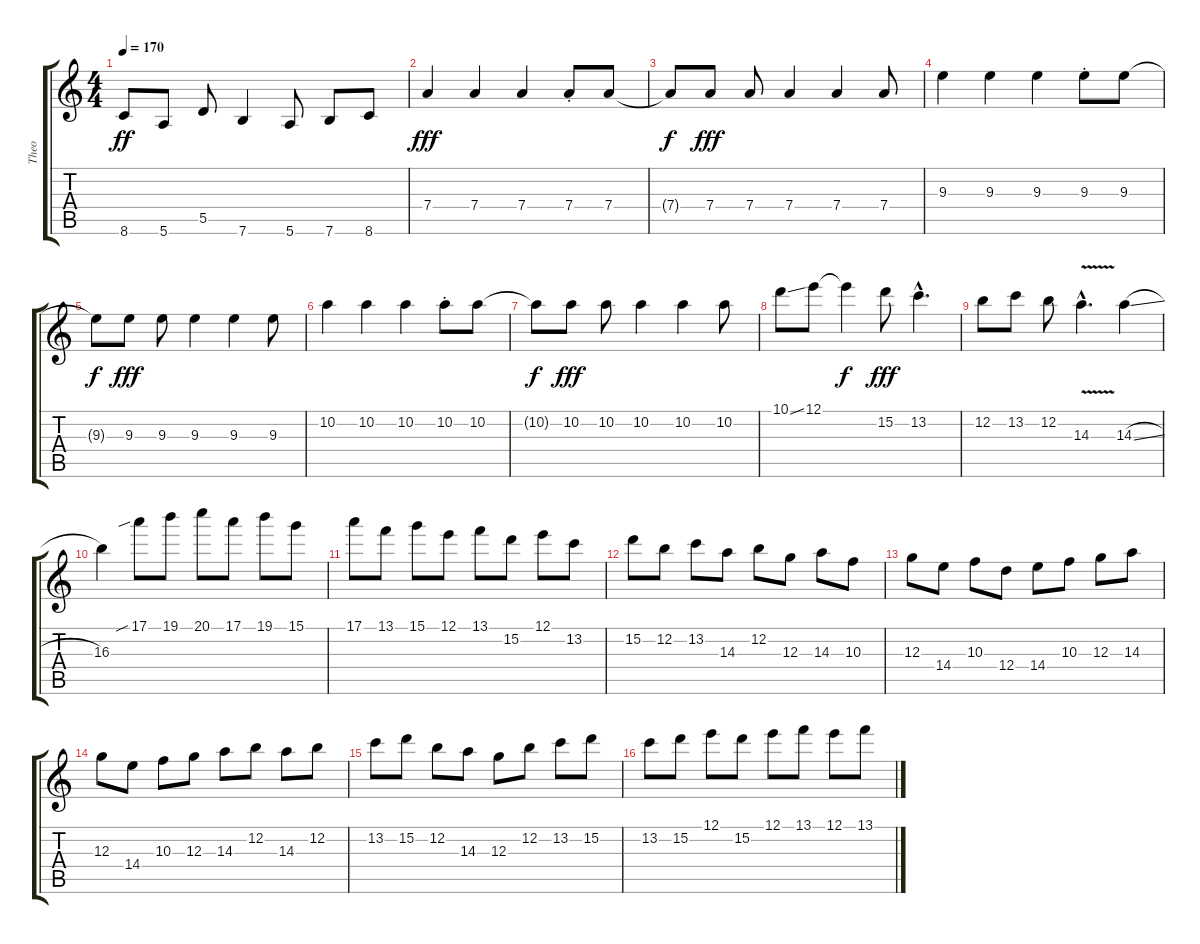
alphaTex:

\track ("Theo" "Theo") {instrument overdrivenguitar}
\staff {score tabs}
\tuning (E4 B3 G3 D3 A2 E2) {hide}
\ts (4 4)
\tempo 170
\clef g2
\ks c
8.6.8{dy ff} 5.6.8 5.5.8 7.6.4 5.6.8 7.6.8 8.6.8 |
7.4.4{dy fff} 7.4.4 7.4.4 7.4{st}.8 7.4.8 |
7.4{t}.8{dy f} 7.4.8{dy fff} 7.4.8 7.4.4 7.4.4 7.4.8 |
9.3.4 9.3.4 9.3.4 9.3{st}.8 9.3.8 |
9.3{t}.8{dy f} 9.3.8{dy fff} 9.3.8 9.3.4 9.3.4 9.3.8 |
10.2.4 10.2.4 10.2.4 10.2{st}.8 10.2.8 |
10.2{t}.8{dy f} 10.2.8{dy fff} 10.2.8 10.2.4 10.2.4 10.2.8 |
10.1{ss}.8 12.1.8 12.1{t}.4{dy f} 15.2.8{dy fff} 13.2{hac}.4{d} |
12.2.8 13.2.8 12.2.8 14.3{v hac}.4{d} 14.3{sl}.4 |
16.3.4 17.1{sib}.8 19.1.8 20.1.8 17.1.8 19.1.8 15.1.8 |
17.1.8 13.1.8 15.1.8 12.1.8 13.1.8 15.2.8 12.1.8 13.2.8 |
15.2.8 12.2.8 13.2.8 14.3.8 12.2.8 12.3.8 14.3.8 10.3.8 |
12.3.8 14.4.8 10.3.8 12.4.8 14.4.8 10.3.8 12.3.8 14.3.8 |
12.3.8 14.4.8 10.3.8 12.3.8 14.3.8 12.2.8 14.3.8 12.2.8 |
13.2.8 15.2.8 12.2.8 14.3.8 12.3.8 12.2.8 13.2.8 15.2.8 |
13.2.8 15.2.8 12.1.8 15.2.8 12.1.8 13.1.8 12.1.8 13.1.8
